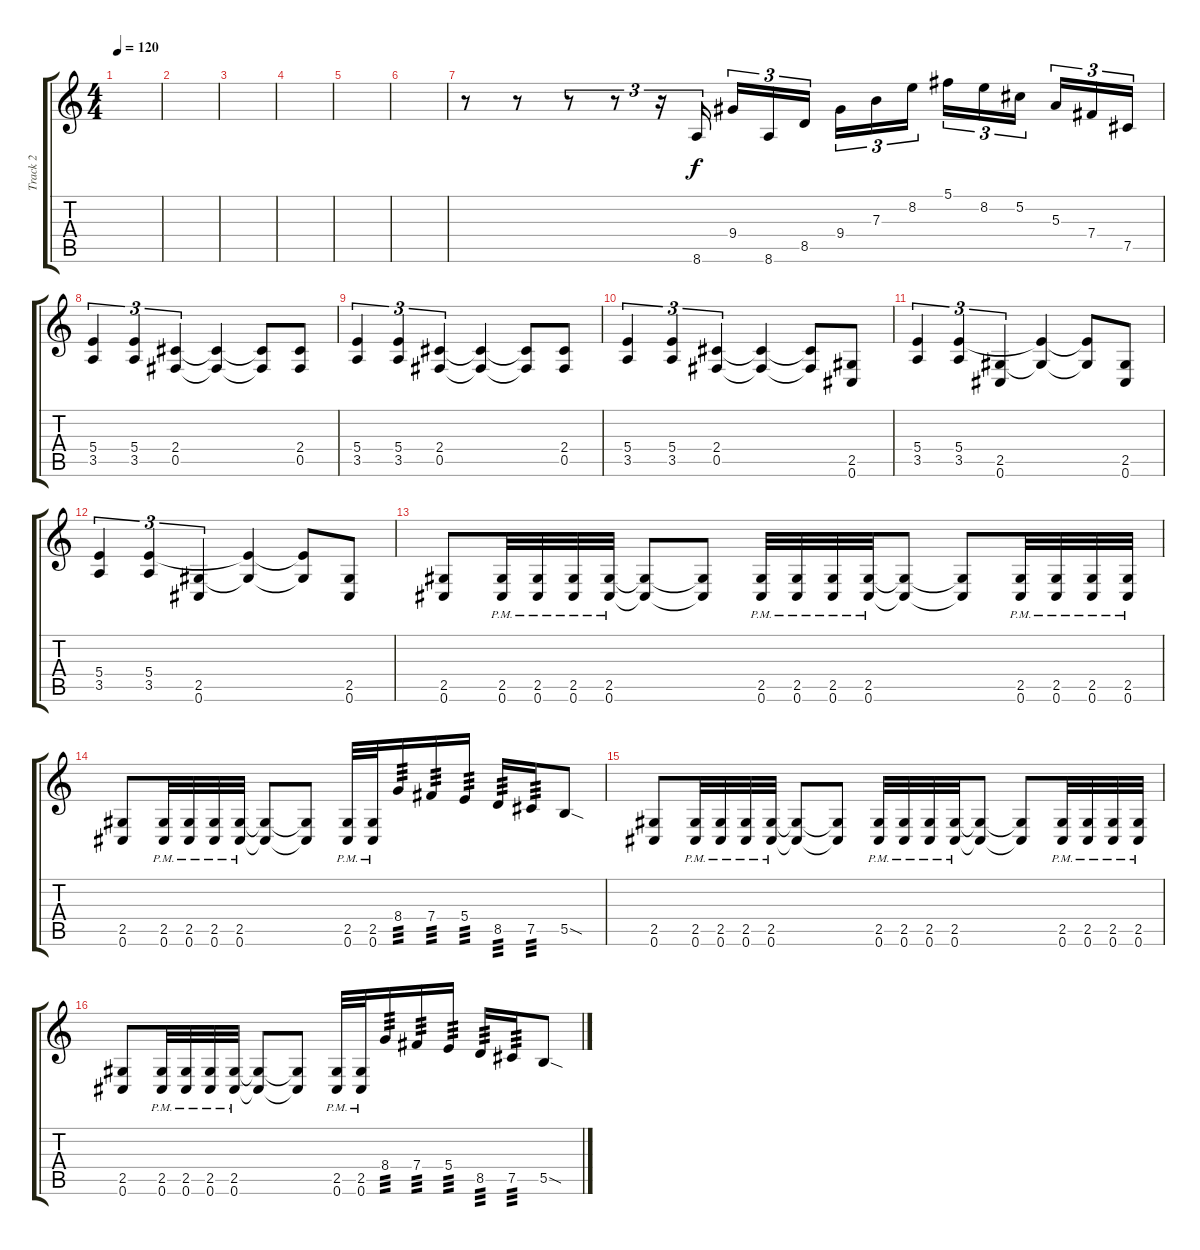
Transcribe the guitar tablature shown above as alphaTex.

\track ("Track 2" "Track 2") {instrument distortionguitar}
\staff {score tabs}
\tuning (Db4 Ab3 E3 B2 Gb2 Db2) {hide}
\ts (4 4)
\tempo 120
\clef g2
\ks c
|
|
|
|
|
|
r.8 r.8 r.8{tu (3 2)} r.8{tu (3 2)} r.16{tu (3 2)} 8.6.16{tu (3 2)} 9.4.16{tu (3 2)} 8.6.16{tu (3 2)} 8.5.16{tu (3 2) beam splitsecondary} 9.4.16{tu (3 2)} 7.3.16{tu (3 2)} 8.2.16{tu (3 2)} 5.1.16{tu (3 2)} 8.2.16{tu (3 2)} 5.2.16{tu (3 2) beam splitsecondary} 5.3.16{tu (3 2)} 7.4.16{tu (3 2)} 7.5.16{tu (3 2)} |
(5.4 3.5).4{tu (3 2)} (5.4 3.5).4{tu (3 2)} (2.4 0.5).4{tu (3 2)} (2.4{t} 0.5{t}).4 (2.4{t} 0.5{t}).8 (2.4 0.5).8 |
(5.4 3.5).4{tu (3 2)} (5.4 3.5).4{tu (3 2)} (2.4 0.5).4{tu (3 2)} (2.4{t} 0.5{t}).4 (2.4{t} 0.5{t}).8 (2.4 0.5).8 |
(5.4 3.5).4{tu (3 2)} (5.4 3.5).4{tu (3 2)} (2.4 0.5).4{tu (3 2)} (2.4{t} 0.5{t}).4 (2.4{t} 0.5{t}).8 (2.5 0.6).8 |
(5.4 3.5).4{tu (3 2)} (5.4 3.5).4{tu (3 2)} (2.5 0.6).4{tu (3 2)} (5.4{t} 2.5{t}).4 (5.4{t} 2.5{t}).8 (2.5 0.6).8 |
(5.4 3.5).4{tu (3 2)} (5.4 3.5).4{tu (3 2)} (2.5 0.6).4{tu (3 2)} (5.4{t} 2.5{t}).4 (5.4{t} 2.5{t}).8 (2.5 0.6).8 |
(2.5 0.6).8 (2.5{pm} 0.6{pm}).32 (2.5{pm} 0.6{pm}).32 (2.5{pm} 0.6{pm}).32 (2.5{pm} 0.6{pm}).32 (2.5{t} 0.6{t}).8 (2.5{t} 0.6{t}).8 (2.5{pm} 0.6{pm}).32 (2.5{pm} 0.6{pm}).32 (2.5{pm} 0.6{pm}).32 (2.5{pm} 0.6{pm}).32 (2.5{t} 0.6{t}).8 (2.5{t} 0.6{t}).8 (2.5{pm} 0.6{pm}).32 (2.5{pm} 0.6{pm}).32 (2.5{pm} 0.6{pm}).32 (2.5{pm} 0.6{pm}).32 |
(2.5 0.6).8 (2.5{pm} 0.6{pm}).32 (2.5{pm} 0.6{pm}).32 (2.5{pm} 0.6{pm}).32 (2.5{pm} 0.6{pm}).32 (2.5{t} 0.6{t}).8 (2.5{t} 0.6{t}).8 (2.5 0.6{pm}).32 (2.5 0.6{pm}).32 8.4.16{tp 3} 7.4.16{tp 3} 5.4.16{tp 3} 8.5.16{tp 3} 7.5.16{tp 3} 5.5{sod}.8 |
(2.5 0.6).8 (2.5{pm} 0.6{pm}).32 (2.5{pm} 0.6{pm}).32 (2.5{pm} 0.6{pm}).32 (2.5{pm} 0.6{pm}).32 (2.5{t} 0.6{t}).8 (2.5{t} 0.6{t}).8 (2.5{pm} 0.6{pm}).32 (2.5{pm} 0.6{pm}).32 (2.5{pm} 0.6{pm}).32 (2.5{pm} 0.6{pm}).32 (2.5{t} 0.6{t}).8 (2.5{t} 0.6{t}).8 (2.5{pm} 0.6{pm}).32 (2.5{pm} 0.6{pm}).32 (2.5{pm} 0.6{pm}).32 (2.5{pm} 0.6{pm}).32 |
(2.5 0.6).8 (2.5{pm} 0.6{pm}).32 (2.5{pm} 0.6{pm}).32 (2.5{pm} 0.6{pm}).32 (2.5{pm} 0.6{pm}).32 (2.5{t} 0.6{t}).8 (2.5{t} 0.6{t}).8 (2.5{pm} 0.6{pm}).32 (2.5{pm} 0.6{pm}).32 8.4.16{tp 3} 7.4.16{tp 3} 5.4.16{tp 3} 8.5.16{tp 3} 7.5.16{tp 3} 5.5{sod}.8
